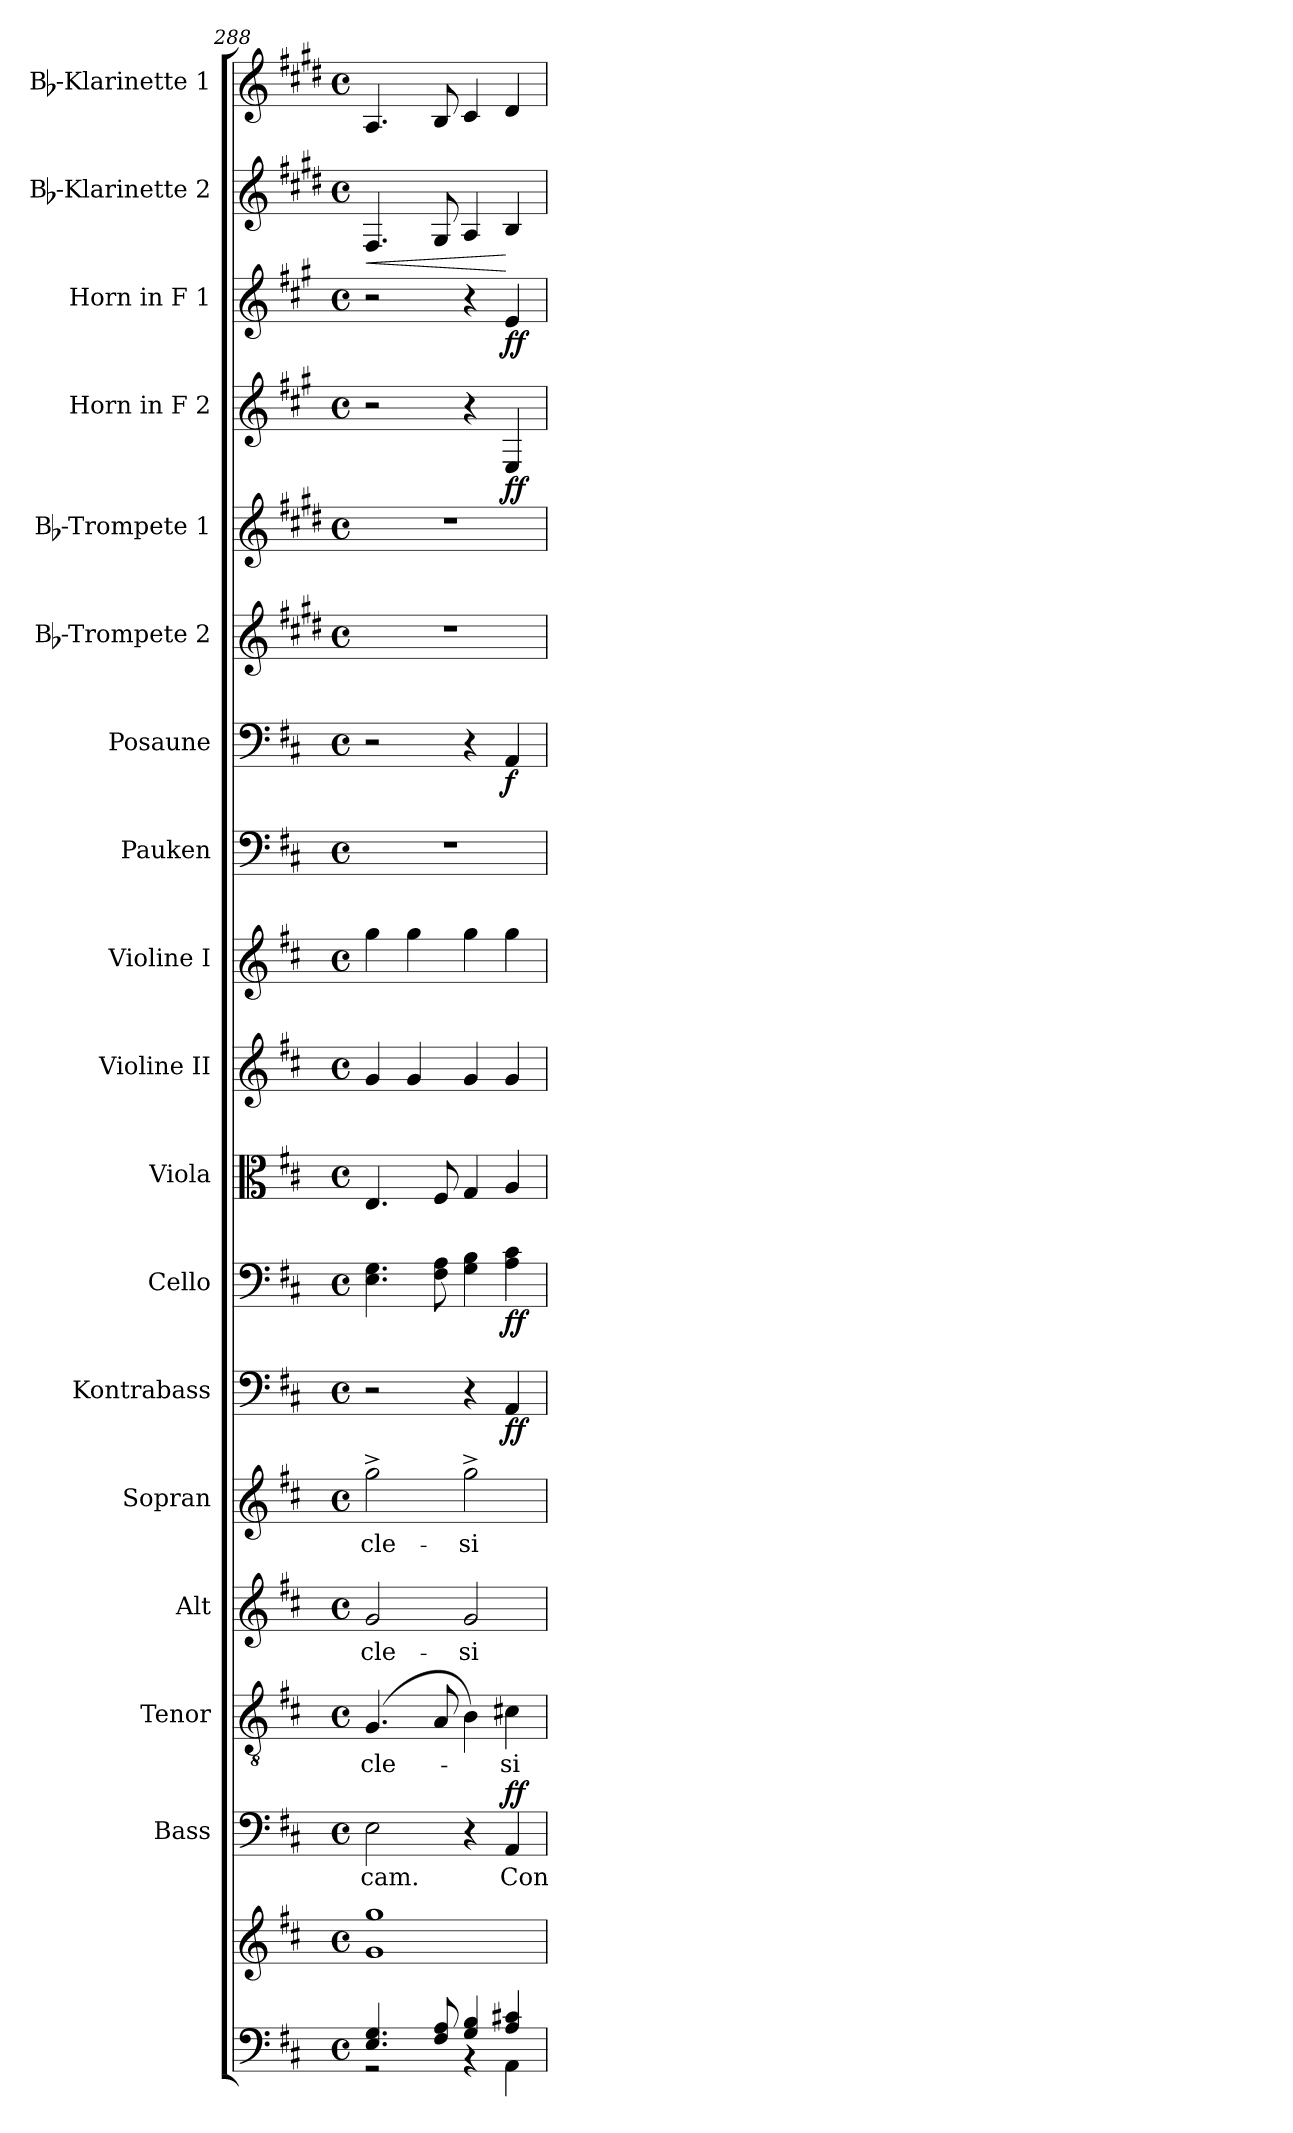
**kern	**kern	**kern	**text	**dynam	**kern	**text	**kern	**text	**kern	**text	**kern	**dynam	**kern	**dynam	**kern	**kern	**kern	**kern	**kern	**dynam	**kern	**kern	**kern	**dynam	**kern	**dynam	**kern	**dynam	**kern
*part18	*part18	*part17	*part17	*part17	*part16	*part16	*part15	*part15	*part14	*part14	*part13	*part13	*part12	*part12	*part11	*part10	*part9	*part8	*part7	*part7	*part6	*part5	*part4	*part4	*part3	*part3	*part2	*part2	*part1
*staff19	*staff18	*staff17	*staff17	*staff17	*staff16	*staff16	*staff15	*staff15	*staff14	*staff14	*staff13	*staff13	*staff12	*staff12	*staff11	*staff10	*staff9	*staff8	*staff7	*staff7	*staff6	*staff5	*staff4	*staff4	*staff3	*staff3	*staff2	*staff2	*staff1
*	*	*I"Bass	*	*	*I"Tenor	*	*I"Alt	*	*I"Sopran	*	*I"Kontrabass	*	*I"Cello	*	*I"Viola	*I"Violine II	*I"Violine I	*I"Pauken	*I"Posaune	*	*I"Bb-Trompete 2	*I"Bb-Trompete 1	*I"Horn in F 2	*	*I"Horn in F 1	*	*I"Bb-Klarinette 2	*	*I"Bb-Klarinette 1
*	*	*I'B.	*	*	*I'T.	*	*I'A.	*	*I'S.	*	*I'Kb.	*	*	*	*I'Vla.	*I'Vl. II	*I'Vl. I	*I'Pk.	*I'Pos.	*	*I'Bb Trp. 2	*I'Bb Trp. 1	*	*	*	*	*I'Bb Kl. 2	*	*I'Bb Kl. 1
!!LO:PB:g=z
*clefF4	*clefG2	*clefF4	*	*	*clefGv2	*	*clefG2	*	*clefG2	*	*clefF4	*	*clefF4	*	*clefC3	*clefG2	*clefG2	*clefF4	*clefF4	*	*clefG2	*clefG2	*clefG2	*	*clefG2	*	*clefG2	*	*clefG2
*	*	*	*	*	*	*	*	*	*	*	*ITrd7c12	*	*	*	*	*	*	*	*	*	*ITrd1c2	*ITrd1c2	*ITrd4c7	*	*ITrd4c7	*	*ITrd1c2	*	*ITrd1c2
*k[f#c#]	*k[f#c#]	*k[f#c#]	*	*	*k[f#c#]	*	*k[f#c#]	*	*k[f#c#]	*	*k[f#c#]	*	*k[f#c#]	*	*k[f#c#]	*k[f#c#]	*k[f#c#]	*k[f#c#]	*k[f#c#]	*	*k[f#c#]	*k[f#c#]	*k[f#c#]	*	*k[f#c#]	*	*k[f#c#]	*	*k[f#c#]
*D:	*D:	*D:	*	*	*D:	*	*D:	*	*D:	*	*D:	*	*D:	*	*D:	*D:	*D:	*D:	*D:	*	*D:	*D:	*D:	*	*D:	*	*D:	*	*D:
*M4/4	*M4/4	*M4/4	*	*	*M4/4	*	*M4/4	*	*M4/4	*	*M4/4	*	*M4/4	*	*M4/4	*M4/4	*M4/4	*M4/4	*M4/4	*	*M4/4	*M4/4	*M4/4	*	*M4/4	*	*M4/4	*	*M4/4
*met(c)	*met(c)	*met(c)	*	*	*met(c)	*	*met(c)	*	*met(c)	*	*met(c)	*	*met(c)	*	*met(c)	*met(c)	*met(c)	*met(c)	*met(c)	*	*met(c)	*met(c)	*met(c)	*	*met(c)	*	*met(c)	*	*met(c)
=288	=288	=288	=288	=288	=288	=288	=288	=288	=288	=288	=288	=288	=288	=288	=288	=288	=288	=288	=288	=288	=288	=288	=288	=288	=288	=288	=288	=288	=288
*^	*^	*	*	*	*	*	*	*	*	*	*	*	*	*	*	*	*	*	*	*	*	*	*	*	*	*	*	*	*
!	!	!	!	!	!LO:LY:b	!	!	!LO:LY:b	!	!LO:LY:b	!	!LO:LY:b	!	!	!	!	!	!	!	!	!	!	!	!	!	!	!	!	!	!LO:HP:b	!
4.E/ 4.G/	2rAA	1gg	1g	2E\	-cam.	.	(4.G/	-cle-	2g/	-cle-	2gg^>\	-cle-	2r	.	4.E\ 4.G\	.	4.E/	4g/	4gg\	1r	2r	.	1r	1r	2r	.	2r	.	4.E/	<	4.G/
.	.	.	.	.	.	.	.	.	.	.	.	.	.	.	.	.	.	4g/	4gg\	.	.	.	.	.	.	.	.	.	.	.	.
8F#/ 8A/	.	.	.	.	.	.	8A/	.	.	.	.	.	.	.	8F#\ 8A\	.	8F#/	.	.	.	.	.	.	.	.	.	.	.	8F#/	.	8A/
!	!	!	!	!	!	!	!	!	!	!LO:LY:b	!	!LO:LY:b	!	!	!	!	!	!	!	!	!	!	!	!	!	!	!	!	!	!	!
4G/ 4B/	4rAA	.	.	4r	.	.	4B\)	.	2g/	-si-	2gg^>\	-si-	4r	.	4G\ 4B\	.	4G/	4g/	4gg\	.	4r	.	.	.	4r	.	4r	.	4G/	.	4B/
!	!	!	!	!	!LO:LY:b	!LO:DY:a	!	!LO:LY:b	!	!	!	!	!	!LO:DY:b	!	!LO:DY:b	!	!	!	!	!	!LO:DY:b	!	!	!	!LO:DY:b	!	!LO:DY:b	!	!	!
4A/ 4c#X/	4AA\	.	.	4AA/	Con-	ff	4c#X\	-si-	.	.	.	.	4AAA/	ff	4A\ 4c#\	ff	4A/	4g/	4gg\	.	4AA/	f	.	.	4AA/	ff	4A/	ff	4A/	[	4c#/
*v	*v	*	*	*	*	*	*	*	*	*	*	*	*	*	*	*	*	*	*	*	*	*	*	*	*	*	*	*	*	*	*
*	*v	*v	*	*	*	*	*	*	*	*	*	*	*	*	*	*	*	*	*	*	*	*	*	*	*	*	*	*	*	*
=	=	=	=	=	=	=	=	=	=	=	=	=	=	=	=	=	=	=	=	=	=	=	=	=	=	=	=	=	=
*-	*-	*-	*-	*-	*-	*-	*-	*-	*-	*-	*-	*-	*-	*-	*-	*-	*-	*-	*-	*-	*-	*-	*-	*-	*-	*-	*-	*-	*-
